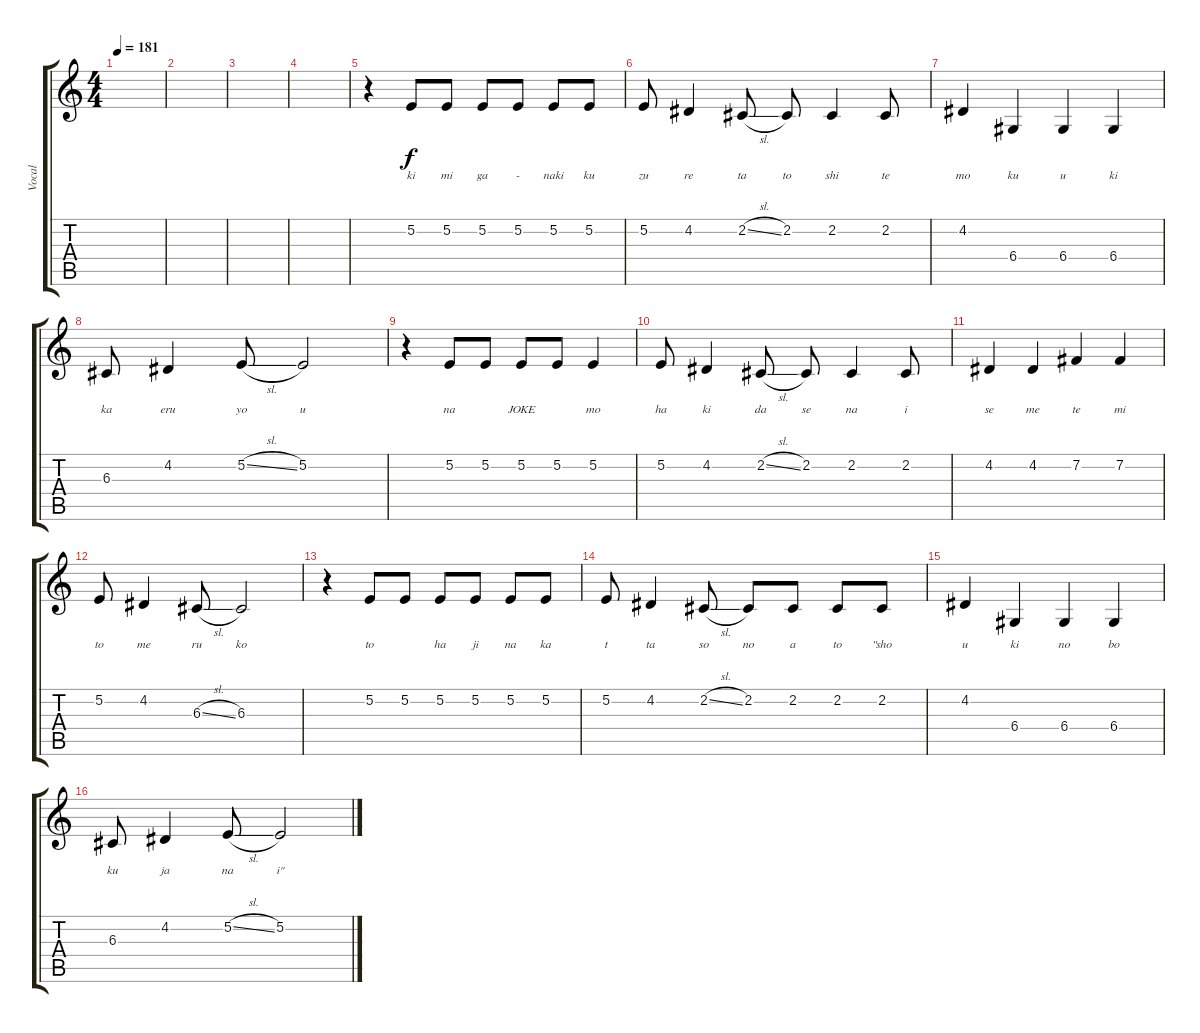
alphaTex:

\track ("Vocal" "Vocal") {instrument trumpet}
\staff {score tabs}
\tuning (E4 B3 G3 D3 A2 E2) {hide}
\ts (4 4)
\tempo 181
\clef g2
\ks c
|
|
|
|
r.4 5.2.8{lyrics (0 "ki") lyrics (1 "") lyrics (2 "") lyrics (3 "") lyrics (4 "")} 5.2.8{lyrics (0 "mi") lyrics (1 "") lyrics (2 "") lyrics (3 "") lyrics (4 "")} 5.2.8{lyrics (0 "ga") lyrics (1 "") lyrics (2 "") lyrics (3 "") lyrics (4 "")} 5.2.8{lyrics (0 "-") lyrics (1 "") lyrics (2 "") lyrics (3 "") lyrics (4 "")} 5.2.8{lyrics (0 "naki") lyrics (1 "") lyrics (2 "") lyrics (3 "") lyrics (4 "")} 5.2.8{lyrics (0 "ku") lyrics (1 "") lyrics (2 "") lyrics (3 "") lyrics (4 "")} |
5.2.8{lyrics (0 "zu") lyrics (1 "") lyrics (2 "") lyrics (3 "") lyrics (4 "")} 4.2.4{lyrics (0 "re") lyrics (1 "") lyrics (2 "") lyrics (3 "") lyrics (4 "")} 2.2{sl}.8{lyrics (0 "ta") lyrics (1 "") lyrics (2 "") lyrics (3 "") lyrics (4 "")} 2.2.8{lyrics (0 "to") lyrics (1 "") lyrics (2 "") lyrics (3 "") lyrics (4 "")} 2.2.4{lyrics (0 "shi") lyrics (1 "") lyrics (2 "") lyrics (3 "") lyrics (4 "")} 2.2.8{lyrics (0 "te") lyrics (1 "") lyrics (2 "") lyrics (3 "") lyrics (4 "")} |
4.2.4{lyrics (0 "mo") lyrics (1 "") lyrics (2 "") lyrics (3 "") lyrics (4 "")} 6.4.4{lyrics (0 "ku") lyrics (1 "") lyrics (2 "") lyrics (3 "") lyrics (4 "")} 6.4.4{lyrics (0 "u") lyrics (1 "") lyrics (2 "") lyrics (3 "") lyrics (4 "")} 6.4.4{lyrics (0 "ki") lyrics (1 "") lyrics (2 "") lyrics (3 "") lyrics (4 "")} |
6.3.8{lyrics (0 "ka") lyrics (1 "") lyrics (2 "") lyrics (3 "") lyrics (4 "")} 4.2.4{lyrics (0 "eru") lyrics (1 "") lyrics (2 "") lyrics (3 "") lyrics (4 "")} 5.2{sl}.8{lyrics (0 "yo") lyrics (1 "") lyrics (2 "") lyrics (3 "") lyrics (4 "")} 5.2.2{lyrics (0 "u") lyrics (1 "") lyrics (2 "") lyrics (3 "") lyrics (4 "")} |
r.4 5.2.8{lyrics (0 "na") lyrics (1 "") lyrics (2 "") lyrics (3 "") lyrics (4 "")} 5.2.8{lyrics (0 "") lyrics (1 "") lyrics (2 "") lyrics (3 "") lyrics (4 "")} 5.2.8{lyrics (0 "JOKE") lyrics (1 "") lyrics (2 "") lyrics (3 "") lyrics (4 "")} 5.2.8{lyrics (0 "") lyrics (1 "") lyrics (2 "") lyrics (3 "") lyrics (4 "")} 5.2.4{lyrics (0 "mo") lyrics (1 "") lyrics (2 "") lyrics (3 "") lyrics (4 "")} |
5.2.8{lyrics (0 "ha") lyrics (1 "") lyrics (2 "") lyrics (3 "") lyrics (4 "")} 4.2.4{lyrics (0 "ki") lyrics (1 "") lyrics (2 "") lyrics (3 "") lyrics (4 "")} 2.2{sl}.8{lyrics (0 "da") lyrics (1 "") lyrics (2 "") lyrics (3 "") lyrics (4 "")} 2.2.8{lyrics (0 "se") lyrics (1 "") lyrics (2 "") lyrics (3 "") lyrics (4 "")} 2.2.4{lyrics (0 "na") lyrics (1 "") lyrics (2 "") lyrics (3 "") lyrics (4 "")} 2.2.8{lyrics (0 "i") lyrics (1 "") lyrics (2 "") lyrics (3 "") lyrics (4 "")} |
4.2.4{lyrics (0 "se") lyrics (1 "") lyrics (2 "") lyrics (3 "") lyrics (4 "")} 4.2.4{lyrics (0 "me") lyrics (1 "") lyrics (2 "") lyrics (3 "") lyrics (4 "")} 7.2.4{lyrics (0 "te") lyrics (1 "") lyrics (2 "") lyrics (3 "") lyrics (4 "")} 7.2.4{lyrics (0 "mi") lyrics (1 "") lyrics (2 "") lyrics (3 "") lyrics (4 "")} |
5.2.8{lyrics (0 "to") lyrics (1 "") lyrics (2 "") lyrics (3 "") lyrics (4 "")} 4.2.4{lyrics (0 "me") lyrics (1 "") lyrics (2 "") lyrics (3 "") lyrics (4 "")} 6.3{sl}.8{lyrics (0 "ru") lyrics (1 "") lyrics (2 "") lyrics (3 "") lyrics (4 "")} 6.3.2{lyrics (0 "ko") lyrics (1 "") lyrics (2 "") lyrics (3 "") lyrics (4 "")} |
r.4 5.2.8{lyrics (0 "to") lyrics (1 "") lyrics (2 "") lyrics (3 "") lyrics (4 "")} 5.2.8{lyrics (0 "") lyrics (1 "") lyrics (2 "") lyrics (3 "") lyrics (4 "")} 5.2.8{lyrics (0 "ha") lyrics (1 "") lyrics (2 "") lyrics (3 "") lyrics (4 "")} 5.2.8{lyrics (0 "ji") lyrics (1 "") lyrics (2 "") lyrics (3 "") lyrics (4 "")} 5.2.8{lyrics (0 "na") lyrics (1 "") lyrics (2 "") lyrics (3 "") lyrics (4 "")} 5.2.8{lyrics (0 "ka") lyrics (1 "") lyrics (2 "") lyrics (3 "") lyrics (4 "")} |
5.2.8{lyrics (0 "t") lyrics (1 "") lyrics (2 "") lyrics (3 "") lyrics (4 "")} 4.2.4{lyrics (0 "ta") lyrics (1 "") lyrics (2 "") lyrics (3 "") lyrics (4 "")} 2.2{sl}.8{lyrics (0 "so") lyrics (1 "") lyrics (2 "") lyrics (3 "") lyrics (4 "")} 2.2.8{lyrics (0 "no") lyrics (1 "") lyrics (2 "") lyrics (3 "") lyrics (4 "")} 2.2.8{lyrics (0 "a") lyrics (1 "") lyrics (2 "") lyrics (3 "") lyrics (4 "")} 2.2.8{lyrics (0 "to") lyrics (1 "") lyrics (2 "") lyrics (3 "") lyrics (4 "")} 2.2.8{lyrics (0 "\"sho") lyrics (1 "") lyrics (2 "") lyrics (3 "") lyrics (4 "")} |
4.2.4{lyrics (0 "u") lyrics (1 "") lyrics (2 "") lyrics (3 "") lyrics (4 "")} 6.4.4{lyrics (0 "ki") lyrics (1 "") lyrics (2 "") lyrics (3 "") lyrics (4 "")} 6.4.4{lyrics (0 "no") lyrics (1 "") lyrics (2 "") lyrics (3 "") lyrics (4 "")} 6.4.4{lyrics (0 "bo") lyrics (1 "") lyrics (2 "") lyrics (3 "") lyrics (4 "")} |
6.3.8{lyrics (0 "ku") lyrics (1 "") lyrics (2 "") lyrics (3 "") lyrics (4 "")} 4.2.4{lyrics (0 "ja") lyrics (1 "") lyrics (2 "") lyrics (3 "") lyrics (4 "")} 5.2{sl}.8{lyrics (0 "na") lyrics (1 "") lyrics (2 "") lyrics (3 "") lyrics (4 "")} 5.2.2{lyrics (0 "i\"") lyrics (1 "") lyrics (2 "") lyrics (3 "") lyrics (4 "")}
